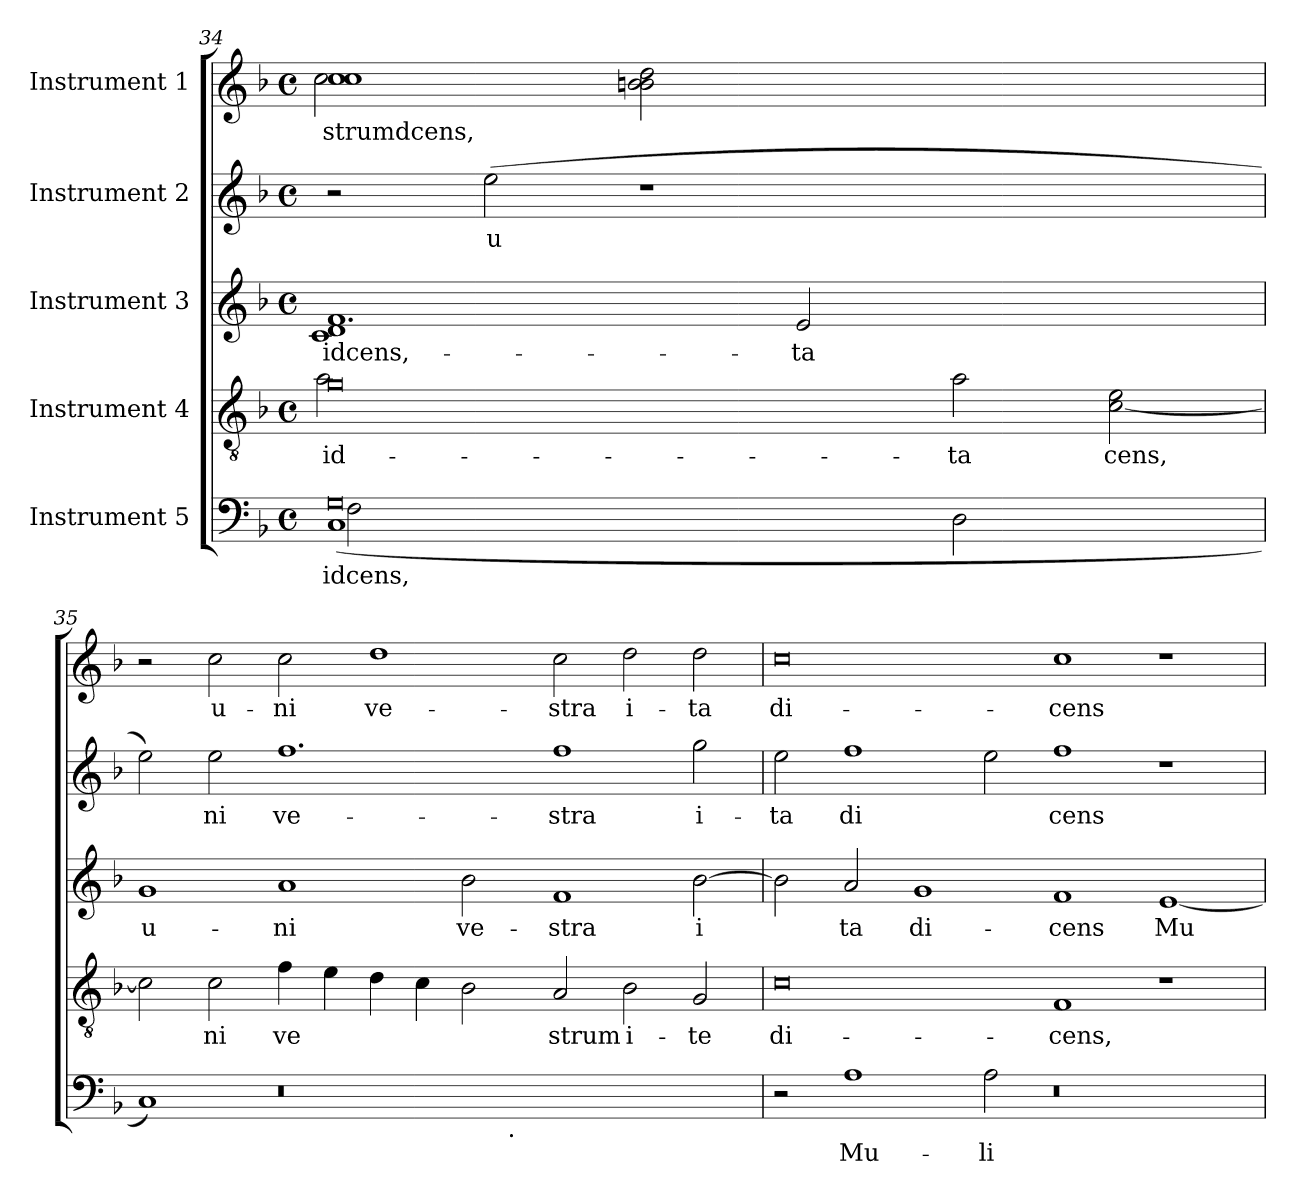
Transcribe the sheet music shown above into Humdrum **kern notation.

**kern	**text	**kern	**text	**kern	**text	**kern	**text	**kern	**text
*part5	*part5	*part4	*part4	*part3	*part3	*part2	*part2	*part1	*part1
*staff5	*staff5	*staff4	*staff4	*staff3	*staff3	*staff2	*staff2	*staff1	*staff1
*I"Instrument 5	*	*I"Instrument 4	*	*I"Instrument 3	*	*I"Instrument 2	*	*I"Instrument 1	*
*clefF4	*	*clefGv2	*	*clefG2	*	*clefG2	*	*clefG2	*
*k[b-]	*	*k[b-]	*	*k[b-]	*	*k[b-]	*	*k[b-]	*
*F:	*	*F:	*	*F:	*	*F:	*	*F:	*
*M4/4	*	*M4/4	*	*M4/4	*	*M4/4	*	*M4/4	*
*met(c)	*	*met(c)	*	*met(c)	*	*met(c)	*	*met(c)	*
=34	=34	=34	=34	=34	=34	=34	=34	=34	=34
*^	*	*	*	*	*	*	*	*	*
*	*^	*	*	*	*	*	*	*	*	*
!	!	!	!LO:LY:b:rj	!	!LO:LY:b:rj	!	!LO:LY:b:rj	!	!	!	!LO:LY:b:rj
*	*	*	*	*^	*	*^	*	*	*	*^	*
0G	(<1C	2F\	idcens,-	0g	2a\	id-	1.f	1d 1c	idcens,-	2r	.	1cc 1cc	2cc\	-strumdcens,
!	!	!	!	!	!	!	!	!	!	!	!LO:LY:b:rj	!	!	!
.	.	2ryy	.	.	1ryy	.	.	.	.	(<2ee\	u-	.	1.ryy	.
!	!	!	!	!	!	!	!	!	!	!	!	!	!	!LO:LY:b:rj
.	2ryy	0ryy	.	.	.	.	.	1ryy	.	1r	.	2dd\ 2bn\ 2b\	.	.
!	!	!	!	!	!	!	!	!	!LO:LY:b:rj	!	!	!	!	!
.	1.ryy	.	.	.	1.ryy	.	2e/	.	-ta	.	.	1.ryy	.	.
!	!	!	!LO:LY:b:rj	!	!	!LO:LY:b:rj	!	!	!	!	!	!	!	!
2D\	.	.	-	2a\	.	-ta	1ryy	1ryy	.	1ryy	.	.	1ryy	.
!	!	!	!	!	!	!LO:LY:b:rj	!	!	!	!	!	!	!	!
2ryy	.	.	.	2e\ [<2c\	.	cens,	.	.	.	.	.	.	.	.
*v	*v	*v	*	*	*	*	*v	*v	*	*	*	*v	*v	*
*	*	*v	*v	*	*	*	*	*	*	*
!!LO:PB:g=z
=35	=35	=35	=35	=35	=35	=35	=35	=35	=35
!	!LO:LY:b:rj	!	!LO:LY:b:rj	!	!LO:LY:b:rj	!	!LO:LY:b:rj	!	!
*^	*	*	*	*	*	*	*	*	*
1C)	1ryy	.	2c\]	-	1g	u-	2ee\)	--	2r	.
!	!	!	!	!LO:LY:b:rj	!	!	!	!LO:LY:b:rj	!	!LO:LY:b:rj
.	.	.	2c\	-ni	.	.	2ee\	-ni	2cc\	u-
!	!	!	!	!LO:LY:b:rj	!	!LO:LY:b:rj	!	!LO:LY:b:rj	!	!LO:LY:b:rj
0.r	1ryy	.	4f\	ve-	1a	-ni	1.ff	ve-	2cc\	-ni
!	!	!	!	!LO:LY:b:rj	!	!	!	!	!	!
.	.	.	4e\	--	.	.	.	.	.	.
!	!	!	!	!LO:LY:b:rj	!	!	!	!	!	!LO:LY:b:rj
.	.	.	4d\	--	.	.	.	.	1dd	ve-
!	!	!	!	!LO:LY:b:rj	!	!	!	!	!	!
.	.	.	4c\	--	.	.	.	.	.	.
!	!	!	!	!LO:LY:b:rj	!	!LO:LY:b:rj	!	!	!	!
.	4ryy	.	2B-\	--	2b-\	ve-	.	.	.	.
!	!LO:TX:b:t=.	!	!	!	!	!	!	!	!	!
.	1..ryy	.	.	.	.	.	.	.	.	.
!	!	!	!	!LO:LY:b:rj	!	!LO:LY:b:rj	!	!LO:LY:b:rj	!	!LO:LY:b:rj
.	.	.	2A/	-strum	1f	-stra	1ff	-stra	2cc\	-stra
!	!	!	!	!LO:LY:b:rj	!	!	!	!	!	!LO:LY:b:rj
.	.	.	2B-\	i-	.	.	.	.	2dd\	i-
!	!	!	!	!LO:LY:b:rj	!	!LO:LY:b:rj	!	!LO:LY:b:rj	!	!LO:LY:b:rj
.	.	.	2G/	-te	[>2b-\	i-	2gg\	i-	2dd\	-ta
=36	=36	=36	=36	=36	=36	=36	=36	=36	=36	=36
!	!	!	!	!LO:LY:b:rj	!	!LO:LY:b:rj	!	!LO:LY:b:rj	!	!LO:LY:b:rj
*v	*v	*	*	*	*	*	*	*	*	*
2r	.	0c	di-	2b-\]	--	2ee\	-ta	0cc	di-
!	!LO:LY:b:rj	!	!	!	!LO:LY:b:rj	!	!LO:LY:b:rj	!	!
1A	Mu-	.	.	2a/	-ta	1ff	di-	.	.
!	!	!	!	!	!LO:LY:b:rj	!	!	!	!
.	.	.	.	1g	di-	.	.	.	.
!	!LO:LY:b:rj	!	!	!	!	!	!LO:LY:b:rj	!	!
2A\	-li-	.	.	.	.	2ee\	--	.	.
!	!	!	!LO:LY:b:rj	!	!LO:LY:b:rj	!	!LO:LY:b:rj	!	!LO:LY:b:rj
0r	.	1F	-cens,	1f	-cens	1ff	-cens	1cc	-cens
!	!	!	!	!	!LO:LY:b:rj	!	!	!	!
.	.	1r	.	[<1e	Mu-	1r	.	1r	.
=	=	=	=	=	=	=	=	=	=
*-	*-	*-	*-	*-	*-	*-	*-	*-	*-
